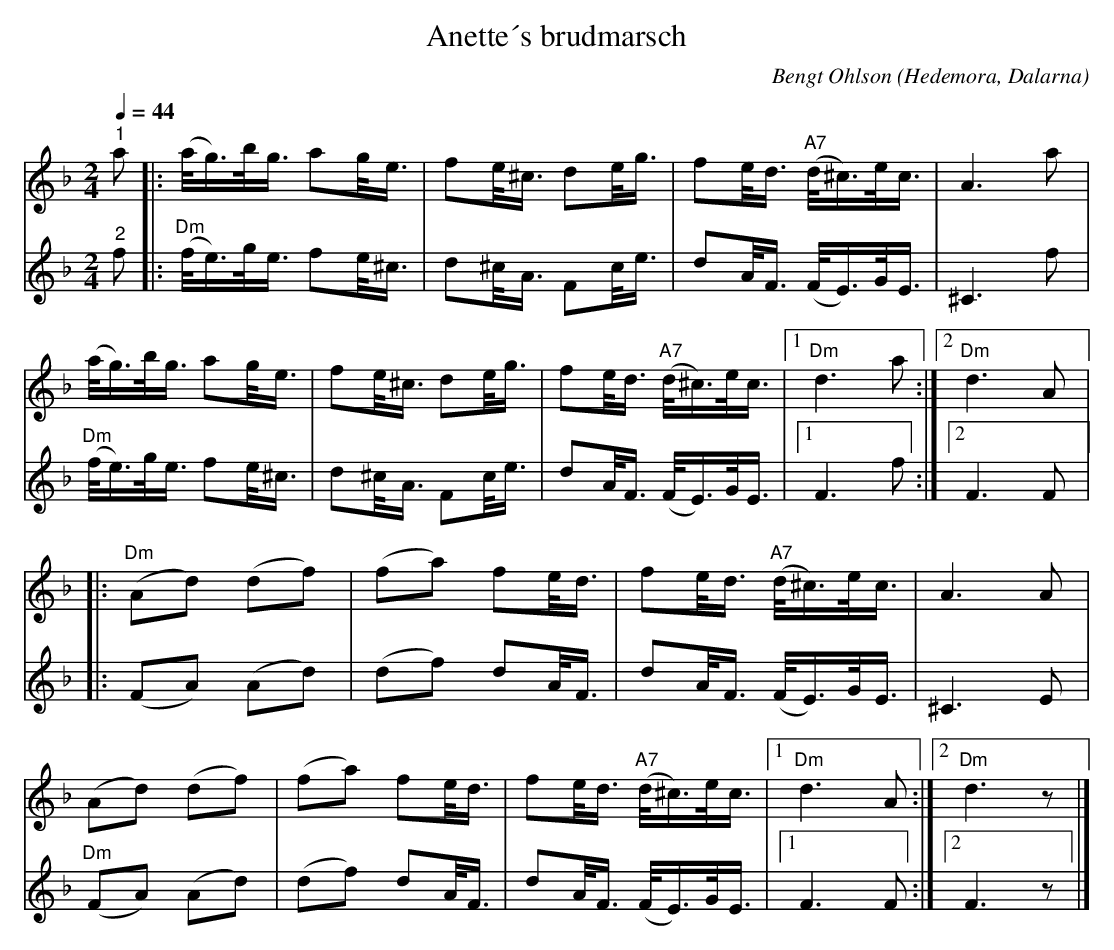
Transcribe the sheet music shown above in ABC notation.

X:1
T:Anette´s brudmarsch
C:Bengt Ohlson
O:Hedemora, Dalarna
L:1/16
Q:1/4=44
M:2/4
K:Dm
V:1
"^1" a2 |: (a<g)b<g a2g<e | f2e<^c d2e<g | f2e<d"A7" (d<^c)e<c | A6 a2 |
(a<g)b<g a2g<e | f2e<^c d2e<g | f2e<d"A7" (d<^c)e<c |1"Dm" d6 a2 :|2"Dm" d6 A2 |:
"Dm" (A2d2) (d2f2) | (f2a2) f2e<d | f2e<d"A7" (d<^c)e<c | A6 A2 |
(A2d2) (d2f2) | (f2a2) f2e<d | f2e<d"A7" (d<^c)e<c |1"Dm" d6 A2 :|2"Dm" d6 z2 |]
V:2
"^2" f2 |:"Dm" (f<e)g<e f2e<^c | d2^c<A F2c<e | d2A<F (F<E)G<E | ^C6 f2 |
"Dm" (f<e)g<e f2e<^c | d2^c<A F2c<e | d2A<F (F<E)G<E |1 F6 f2 :|2 F6 F2 |:
(F2A2) (A2d2) | (d2f2) d2A<F | d2A<F (F<E)G<E | ^C6 E2 |
"Dm" (F2A2) (A2d2) | (d2f2) d2A<F | d2A<F (F<E)G<E |1 F6 F2 :|2 F6 z2 |]
